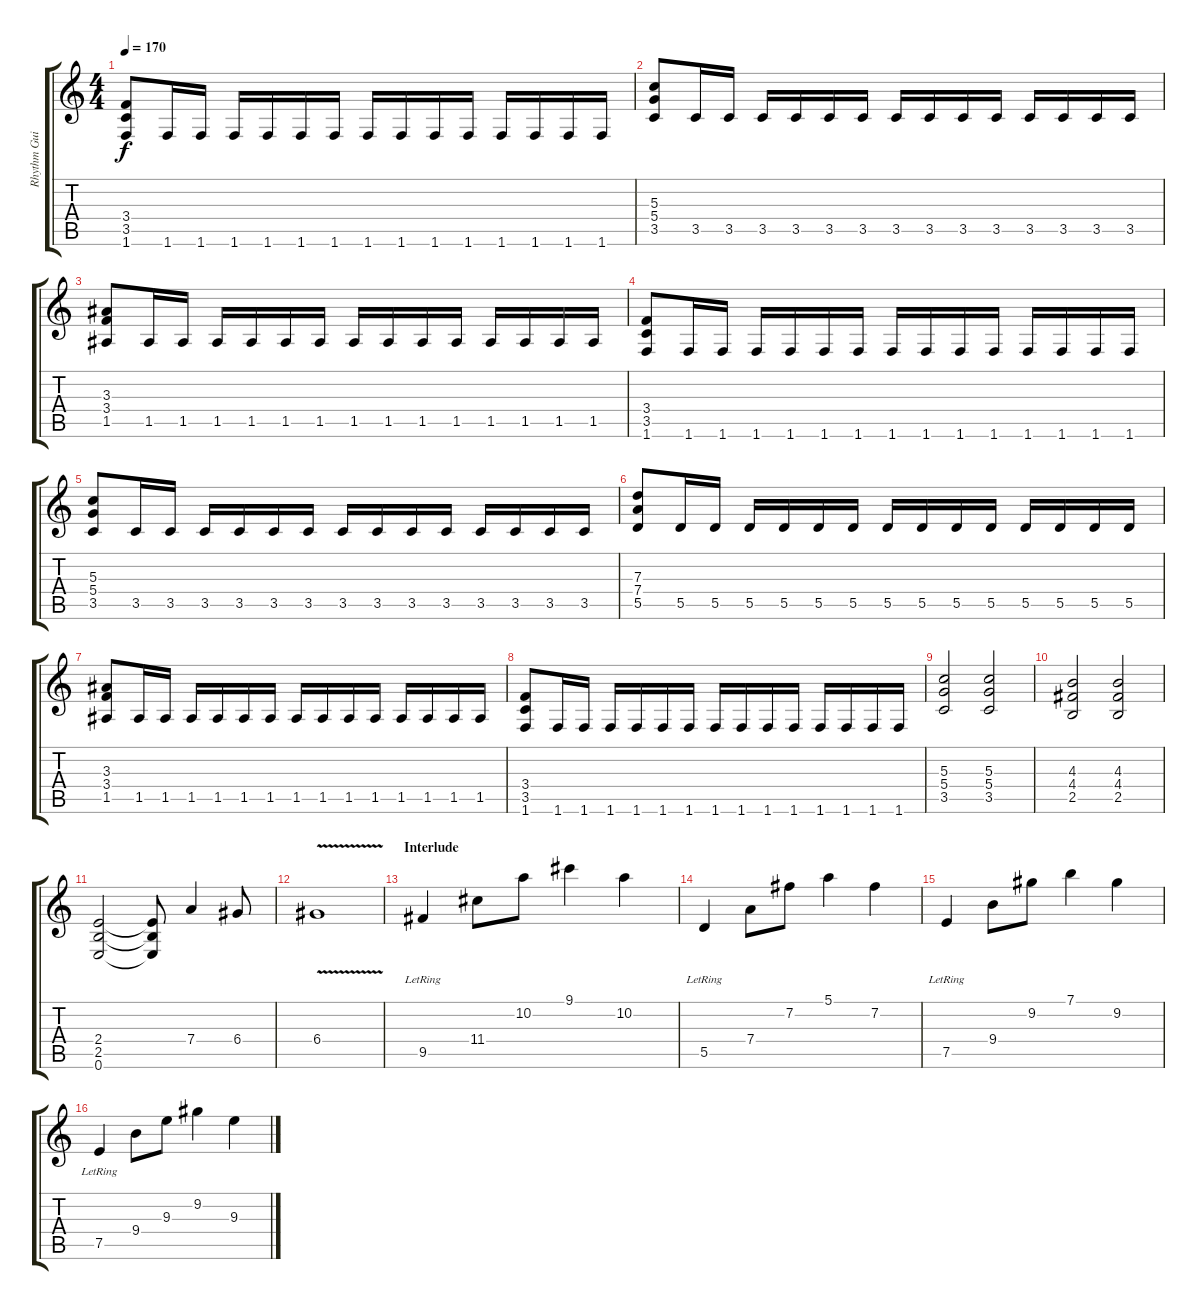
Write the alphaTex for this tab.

\track ("Rhythm Guitar 1" "Rhythm Gui") {instrument distortionguitar}
\staff {score tabs}
\tuning (E4 B3 G3 D3 A2 E2) {hide}
\ts (4 4)
\tempo 170
\clef g2
\ks c
(3.4 3.5 1.6).8{dy f} 1.6.16 1.6.16 1.6.16 1.6.16 1.6.16 1.6.16 1.6.16 1.6.16 1.6.16 1.6.16 1.6.16 1.6.16 1.6.16 1.6.16 |
(5.3 5.4 3.5).8 3.5.16 3.5.16 3.5.16 3.5.16 3.5.16 3.5.16 3.5.16 3.5.16 3.5.16 3.5.16 3.5.16 3.5.16 3.5.16 3.5.16 |
(3.3 3.4 1.5).8 1.5.16 1.5.16 1.5.16 1.5.16 1.5.16 1.5.16 1.5.16 1.5.16 1.5.16 1.5.16 1.5.16 1.5.16 1.5.16 1.5.16 |
(3.4 3.5 1.6).8 1.6.16 1.6.16 1.6.16 1.6.16 1.6.16 1.6.16 1.6.16 1.6.16 1.6.16 1.6.16 1.6.16 1.6.16 1.6.16 1.6.16 |
(5.3 5.4 3.5).8 3.5.16 3.5.16 3.5.16 3.5.16 3.5.16 3.5.16 3.5.16 3.5.16 3.5.16 3.5.16 3.5.16 3.5.16 3.5.16 3.5.16 |
(7.3 7.4 5.5).8 5.5.16 5.5.16 5.5.16 5.5.16 5.5.16 5.5.16 5.5.16 5.5.16 5.5.16 5.5.16 5.5.16 5.5.16 5.5.16 5.5.16 |
(3.3 3.4 1.5).8 1.5.16 1.5.16 1.5.16 1.5.16 1.5.16 1.5.16 1.5.16 1.5.16 1.5.16 1.5.16 1.5.16 1.5.16 1.5.16 1.5.16 |
(3.4 3.5 1.6).8 1.6.16 1.6.16 1.6.16 1.6.16 1.6.16 1.6.16 1.6.16 1.6.16 1.6.16 1.6.16 1.6.16 1.6.16 1.6.16 1.6.16 |
(5.3 5.4 3.5).2 (5.3 5.4 3.5).2 |
(4.3 4.4 2.5).2 (4.3 4.4 2.5).2 |
(2.4 2.5 0.6).2 (2.4{t} 2.5{t} 0.6{t}).8 7.4.4 6.4.8 |
6.4{v}.1 |
\section ("" "Interlude")
9.5{lr}.4{balance 8 instrument acousticguitarsteel} 11.4.8 10.2.8 9.1.4 10.2.4 |
5.5{lr}.4 7.4.8 7.2.8 5.1.4 7.2.4 |
7.5{lr}.4 9.4.8 9.2.8 7.1.4 9.2.4 |
7.5{lr}.4 9.4.8 9.3.8 9.2.4 9.3.4
